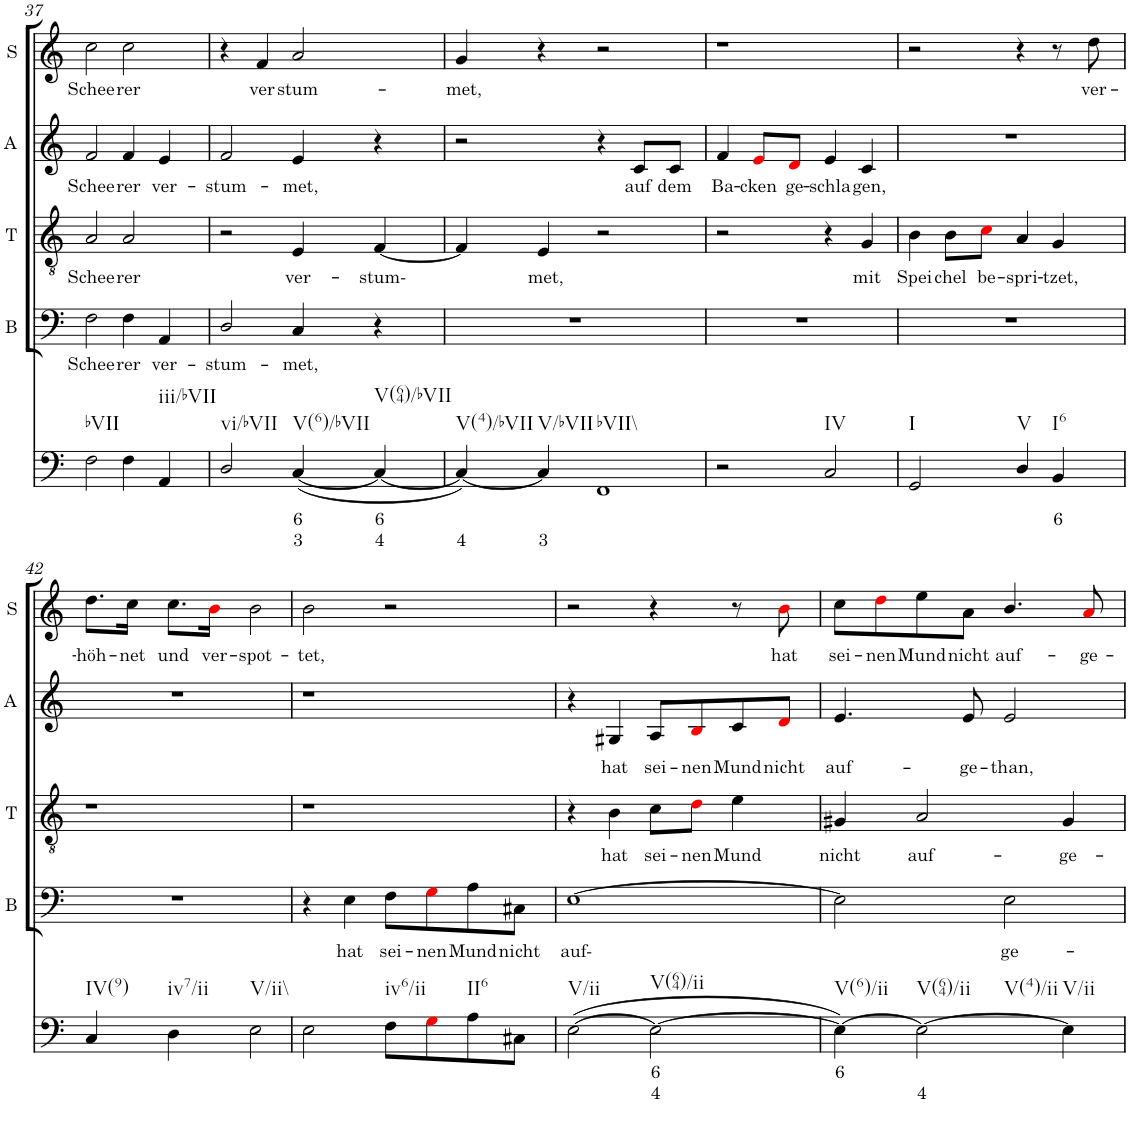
**kern	**text	**text	**kern	**text	**kern	**text	**kern	**text	**kern	**text
*part5	*part5	*part5	*part4	*part4	*part3	*part3	*part2	*part2	*part1	*part1
*staff5	*staff5	*staff5	*staff4	*staff4	*staff3	*staff3	*staff2	*staff2	*staff1	*staff1
*I"Continuo	*	*	*I"Bass	*	*I"Tenor	*	*I"Alto	*	*I"Soprano	*
*	*	*	*I'B	*	*I'T	*	*I'A	*	*I'S	*
!!LO:PB:g=z
*clefG2	*	*	*clefG2	*	*clefF4	*	*clefF4	*	*clefGv2	*
*k[]	*	*	*k[]	*	*k[]	*	*k[]	*	*k[]	*
*	*	*	*	*	*M4/4	*	*M4/4	*	*M4/4	*
=37	=37	=37	=37	=37	=37	=37	=37	=37	=37	=37
!LO:TX:b:t=bVII	!	!	!	!	!	!	!	!	!	!
!	!	!	!	!LO:LY:b	!	!LO:LY:b	!	!LO:LY:b	!	!LO:LY:b
2F\	.	.	2F\	Schee-	2A/	Schee-	2f/	Schee-	2cc\	Schee-
!	!	!	!	!LO:LY:b	!	!LO:LY:b	!	!LO:LY:b	!	!LO:LY:b
4F\	.	.	4F\	rer	2A/	rer	4f/	rer	2cc\	rer
!LO:TX:b:t=iii/bVII	!	!	!	!	!	!	!	!	!	!
!	!	!	!	!LO:LY:b	!	!	!	!LO:LY:b	!	!
4AA/	.	.	4AA/	ver-	.	.	4e/	ver-	.	.
=38	=38	=38	=38	=38	=38	=38	=38	=38	=38	=38
!LO:TX:b:t=vi/bVII	!	!	!	!	!	!	!	!	!	!
!	!	!	!	!LO:LY:b	!	!	!	!LO:LY:b	!	!
2D/	.	.	2D/	stum-	2r	.	2f/	stum-	4r	.
!	!	!	!	!	!	!	!	!	!	!LO:LY:b
.	.	.	.	.	.	.	.	.	4f/	ver-
!LO:TX:b:t=V(6)/bVII	!	!	!	!	!	!	!	!	!	!
!	!LO:LY:b	!LO:LY:b	!	!LO:LY:b	!	!LO:LY:b	!	!LO:LY:b	!	!LO:LY:b
([4C/	6	3	4C/	met,	4E/	ver-	4e/	met,	2a/	stum-
!LO:TX:b:t=V(64)/bVII	!	!	!	!	!	!	!	!	!	!
!	!LO:LY:b	!LO:LY:b	!	!	!	!LO:LY:b	!	!	!	!
4C/_	6	4	4r	.	[4F/	stum-	4r	.	.	.
=39	=39	=39	=39	=39	=39	=39	=39	=39	=39	=39
!LO:TX:b:t=V(4)/bVII	!	!	!	!	!	!	!	!	!	!
!	!	!LO:LY:b	!	!	!	!	!	!	!	!LO:LY:b
4C/_)	.	4	1r	.	4F/]	.	2r	.	4g/	met,
!LO:TX:b:t=V/bVII	!	!	!	!	!	!	!	!	!	!
!	!	!LO:LY:b	!	!	!	!LO:LY:b	!	!	!	!
4C/]	.	3	.	.	4E/	met,	.	.	4r	.
!LO:TX:b:t=bVII\\	!	!	!	!	!	!	!	!	!	!
[2FF	.	.	.	.	2r	.	4r	.	2r	.
!	!	!	!	!	!	!	!	!LO:LY:b	!	!
.	.	.	.	.	.	.	8c/L	auf	.	.
!	!	!	!	!	!	!	!	!LO:LY:b	!	!
.	.	.	.	.	.	.	8c/J	dem	.	.
=40	=40	=40	=40	=40	=40	=40	=40	=40	=40	=40
!	!	!	!	!	!	!	!	!LO:LY:b	!	!
2r	.	.	1r	.	2r	.	4f/	Ba-	1r	.
!	!	!	!	!	!	!	!	!LO:LY:b	!	!
.	.	.	.	.	.	.	8ei/L	cken	.	.
!	!	!	!	!	!	!	!	!LO:LY:b	!	!
.	.	.	.	.	.	.	8di/J	ge-	.	.
!LO:TX:b:t=IV	!	!	!	!	!	!	!	!	!	!
!	!	!	!	!	!	!	!	!LO:LY:b	!	!
2FF]	.	.	.	.	4r	.	4e/	schla-	.	.
!	!	!	!	!	!	!LO:LY:b	!	!LO:LY:b	!	!
.	.	.	.	.	4G/	mit	4c/	gen,	.	.
2C/	.	.	2ryy	.	2ryy	.	2ryy	.	2ryy	.
=41	=41	=41	=41	=41	=41	=41	=41	=41	=41	=41
!LO:TX:b:t=I	!	!	!	!	!	!	!	!	!	!
!	!	!	!	!	!	!LO:LY:b	!	!	!	!
2GG/	.	.	1r	.	4B\	Spei-	1r	.	2r	.
!	!	!	!	!	!	!LO:LY:b	!	!	!	!
.	.	.	.	.	8B\L	chel	.	.	.	.
!	!	!	!	!	!	!LO:LY:b	!	!	!	!
.	.	.	.	.	8ci\J	be-	.	.	.	.
!LO:TX:b:t=V	!	!	!	!	!	!	!	!	!	!
!	!	!	!	!	!	!LO:LY:b	!	!	!	!
4D/	.	.	.	.	4A/	spri-	.	.	4r	.
!LO:TX:b:t=I6	!	!	!	!	!	!	!	!	!	!
!	!LO:LY:b	!	!	!	!	!LO:LY:b	!	!	!	!
4BB/	6	.	.	.	4G/	tzet,	.	.	8r	.
!	!	!	!	!	!	!	!	!	!	!LO:LY:b
.	.	.	.	.	.	.	.	.	8dd\	ver-
!!LO:LB:g=z
=42	=42	=42	=42	=42	=42	=42	=42	=42	=42	=42
!LO:TX:b:t=IV(9)	!	!	!	!	!	!	!	!	!	!
!	!	!	!	!	!	!	!	!	!	!LO:LY:b
4C/	.	.	1r	.	1r	.	1r	.	8.dd\L	höh-
!	!	!	!	!	!	!	!	!	!	!LO:LY:b
.	.	.	.	.	.	.	.	.	16cc\Jk	net
!LO:TX:b:t=iv7/ii	!	!	!	!	!	!	!	!	!	!
!	!	!	!	!	!	!	!	!	!	!LO:LY:b
4D\	.	.	.	.	.	.	.	.	8.cc\L	und
!	!	!	!	!	!	!	!	!	!	!LO:LY:b
.	.	.	.	.	.	.	.	.	16bi\Jk	ver-
!LO:TX:b:t=V/ii\\	!	!	!	!	!	!	!	!	!	!
!	!	!	!	!	!	!	!	!	!	!LO:LY:b
2E\	.	.	.	.	.	.	.	.	2b\	spot-
=43	=43	=43	=43	=43	=43	=43	=43	=43	=43	=43
!	!	!	!	!	!	!	!	!	!	!LO:LY:b
2E\	.	.	4r	.	1r	.	1r	.	2b\	tet,
!	!	!	!	!LO:LY:b	!	!	!	!	!	!
.	.	.	4E\	hat	.	.	.	.	.	.
!LO:TX:b:t=iv6/ii	!	!	!	!	!	!	!	!	!	!
!	!	!	!	!LO:LY:b	!	!	!	!	!	!
8F\L	.	.	8F\L	sei-	.	.	.	.	2r	.
!	!	!	!	!LO:LY:b	!	!	!	!	!	!
8Gi\	.	.	8Gi\	nen	.	.	.	.	.	.
!LO:TX:b:t=II6	!	!	!	!	!	!	!	!	!	!
!	!	!	!	!LO:LY:b	!	!	!	!	!	!
8A\	.	.	8A\	Mund	.	.	.	.	.	.
!	!	!	!	!LO:LY:b	!	!	!	!	!	!
8C#X\J	.	.	8C#X\J	nicht	.	.	.	.	.	.
=44	=44	=44	=44	=44	=44	=44	=44	=44	=44	=44
!LO:TX:b:t=V/ii	!	!	!	!	!	!	!	!	!	!
!	!	!	!	!LO:LY:b	!	!	!	!	!	!
([2E\	.	.	[1E	auf-	4r	.	4r	.	2r	.
!	!	!	!	!	!	!LO:LY:b	!	!LO:LY:b	!	!
.	.	.	.	.	4B\	hat	4G#X/	hat	.	.
!LO:TX:b:t=V(64)/ii	!	!	!	!	!	!	!	!	!	!
!	!LO:LY:b	!LO:LY:b	!	!	!	!LO:LY:b	!	!LO:LY:b	!	!
2E\_	6	4	.	.	8c\L	sei-	8A/L	sei-	4r	.
!	!	!	!	!	!	!LO:LY:b	!	!LO:LY:b	!	!
.	.	.	.	.	8di\J	nen	8Bi/	nen	.	.
!	!	!	!	!	!	!LO:LY:b	!	!LO:LY:b	!	!
.	.	.	.	.	4e\	Mund	8c/	Mund	8r	.
!	!	!	!	!	!	!	!	!LO:LY:b	!	!LO:LY:b
.	.	.	.	.	.	.	8di/J	nicht	8bi\	hat
=45	=45	=45	=45	=45	=45	=45	=45	=45	=45	=45
!LO:TX:b:t=V(6)/ii	!	!	!	!	!	!	!	!	!	!
!	!LO:LY:b	!	!	!	!	!LO:LY:b	!	!LO:LY:b	!	!LO:LY:b
4E\_)	6	.	2E\]	.	4G#X/	nicht	4.e/	auf-	8cc\L	sei-
!	!	!	!	!	!	!	!	!	!	!LO:LY:b
.	.	.	.	.	.	.	.	.	8ddi\	nen
!LO:TX:b:t=V(64)/ii	!	!	!	!	!	!	!	!	!	!
!LO:TX:b:t=V(4)/ii	!	!	!	!	!	!	!	!	!	!
!	!	!LO:LY:b	!	!	!	!LO:LY:b	!	!	!	!LO:LY:b
2E\_	.	4	.	.	2A/	auf-	.	.	8ee\	Mund
!	!	!	!	!	!	!	!	!LO:LY:b	!	!LO:LY:b
.	.	.	.	.	.	.	8e/	ge-	8a\J	nicht
!	!	!	!	!LO:LY:b	!	!	!	!LO:LY:b	!	!LO:LY:b
.	.	.	2E\	ge-	.	.	2e/	than,	4.b/	auf-
!LO:TX:b:t=V/ii	!	!	!	!	!	!	!	!	!	!
!	!	!	!	!	!	!LO:LY:b	!	!	!	!
4E\]	.	.	.	.	4G#/	ge-	.	.	.	.
!	!	!	!	!	!	!	!	!	!	!LO:LY:b
.	.	.	.	.	.	.	.	.	8ai/	ge-
=	=	=	=	=	=	=	=	=	=	=
*-	*-	*-	*-	*-	*-	*-	*-	*-	*-	*-
